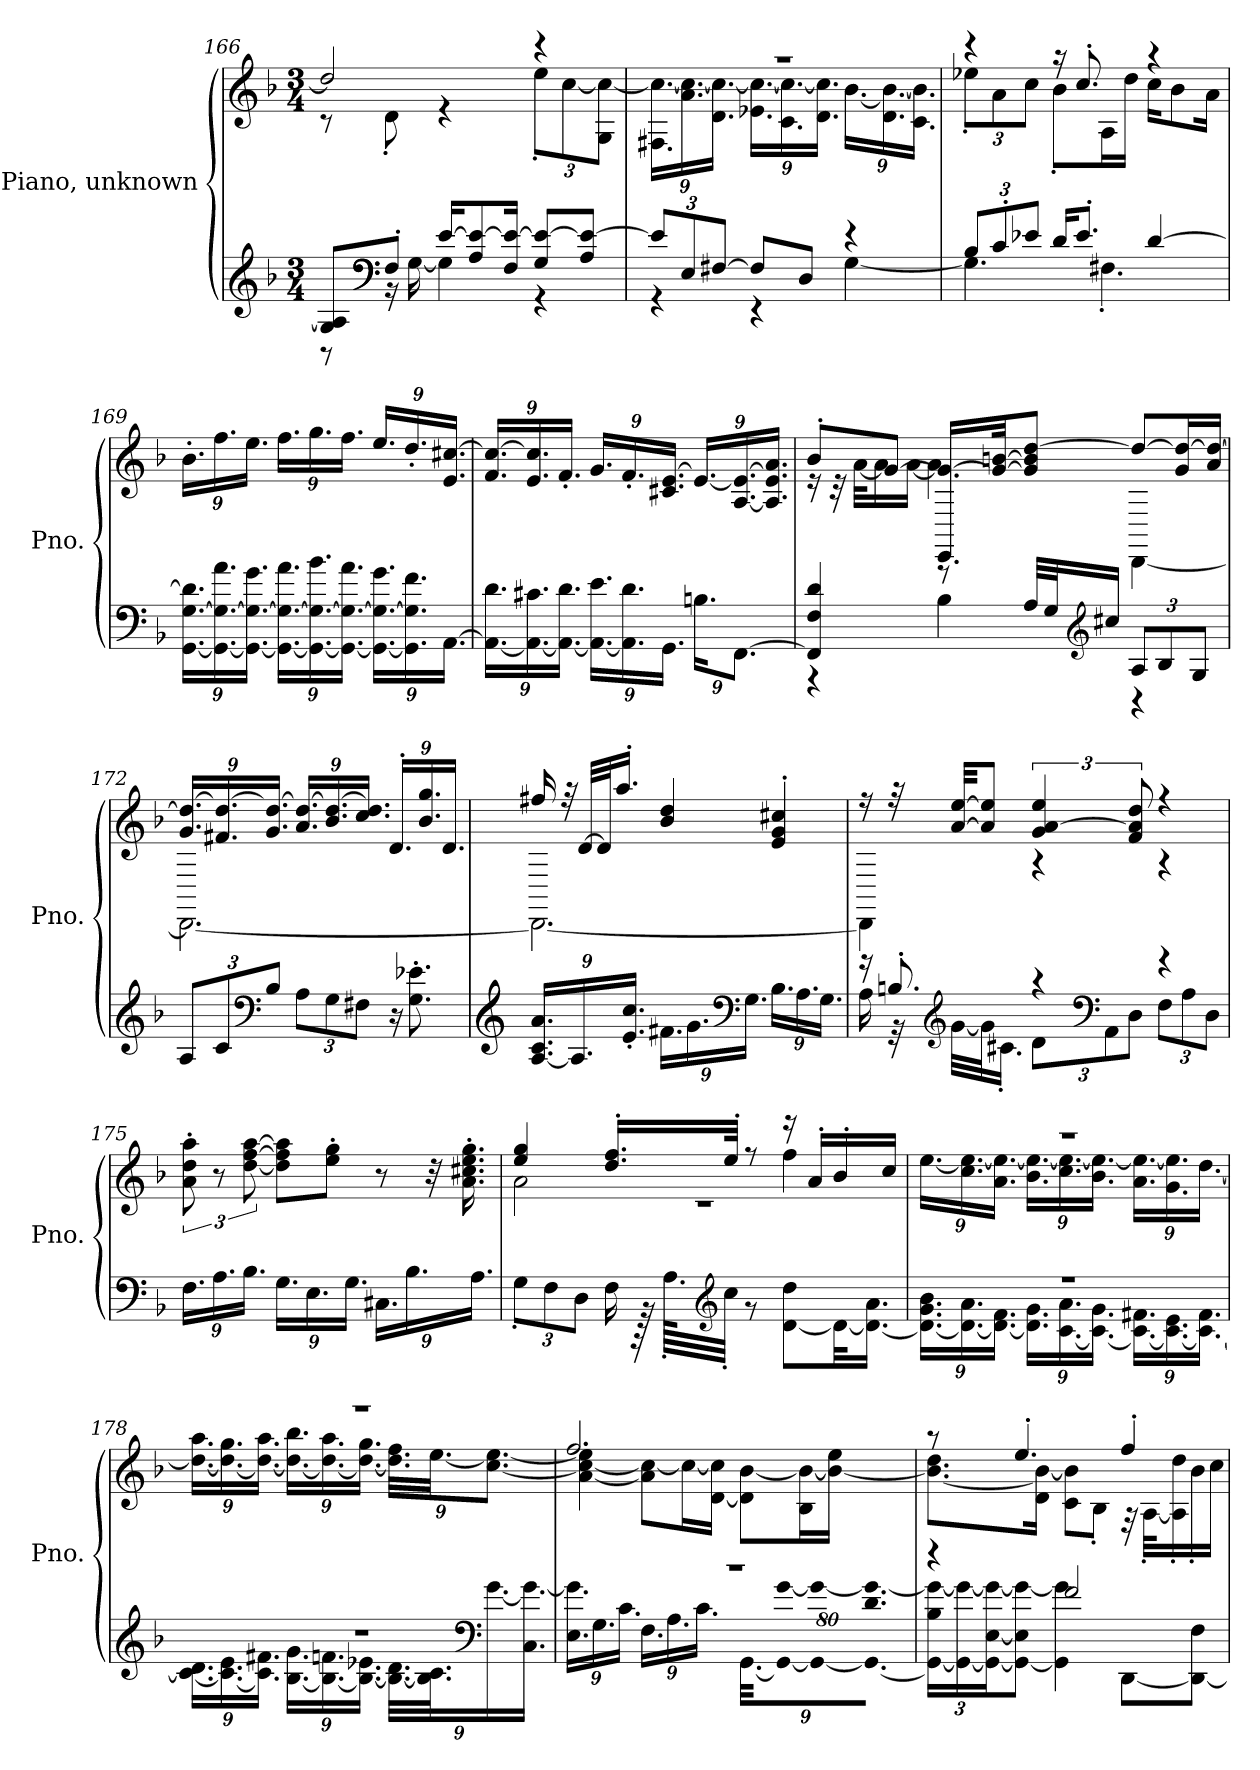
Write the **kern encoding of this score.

**kern	**kern
*part1	*part1
*staff2	*staff1
*I"Piano, unknown	*
*I'Pno.	*
*clefG2	*clefG2
*k[b-]	*k[b-]
*M3/4	*M3/4
=166	=166
*^	*^
8G/ 8A/]L	8r	2dd/]	8r
*clefF4	*	*	*
8F'/J	16r	.	8d'\
.	[16G\	.	.
[16e/KL	4G\]	.	4r
8A/ 8e/_	.	.	.
16F/ 16e/_Jk	.	.	.
*	*	*	*Xbrackettup
8G/ 8e/_L	4r	4r	12ee'\L
.	.	.	[12cc\
8A/ 8e/_J	.	.	.
.	.	.	12G\ 12cc\_J
!!LO:LB:g=z	!!
=167	=167	=167	=167
*Xbrackettup	*	*	*
12e/L]	4r	2.r	18.F#X\ 18.cc\_LL
12E/	.	.	18.a\ 18.cc\_
[12F#X/J	.	.	18.d\ 18.cc\_JJ
8F#/L]	4r	.	18.e-X\ 18.cc\_LL
.	.	.	18.c\ 18.cc\_
8D/J	.	.	.
.	.	.	18.d\ 18.cc\]JJ
4r	[4G\	.	[18.b-\LL
.	.	.	18.d\ 18.b-\_
.	.	.	18.c\ 18.b-\]JJ
=168	=168	=168	=168
12B-/L	4.G\]	4r	12ee-X'\L
12c'/	.	.	12a\
12e-X/J	.	.	12cc\J
16d/KL	.	16r	8b-'\L
8.e-'/J	.	8.cc'/	.
.	4.F#X'\	.	16A\L
.	.	.	16dd\JJ
[4d/	.	4r	16cc\KL
.	.	.	8b-\
.	.	.	16a\Jk
*v	*v	*	*
*	*v	*v
!!LO:PB:g=z
=169	=169
[18.GG\ [18.G\ 18.d\]LL	18.b-'\LL
18.GG\_ 18.G\_ 18.a\	18.ff\
18.GG\_ 18.G\_ 18.g\JJ	18.ee\JJ
18.GG\_ 18.G\_ 18.a\LL	18.ff\LL
18.GG\_ 18.G\_ 18.b-\	18.gg\
18.GG\_ 18.G\_ 18.a\JJ	18.ff\JJ
18.GG\_ 18.G\_ 18.g\LL	18.ee/LL
18.GG\] 18.G\] 18.f\	18.dd'/
[18.AA\JJ	18.e/ [18.cc#X/JJ
=170	=170
18.AA\_ 18.d\LL	18.f/ 18.cc#/_LL
18.AA\_ 18.c#X\	18.e/ 18.cc#/]
18.AA\_ 18.d\JJ	18.f'/JJ
18.AA\_ 18.e\LL	18.g/LL
18.AA\] 18.d\	18.f'/
18.GG\JJ	18.c#X/ [18.e/JJ
18.Bn\KL	18.e/LL_
[9.FF\J	[18.A/ 18.e/_
.	18.A/] 18.e/] 18.a/JJ
!!LO:LB:g=z
=171	=171
*^	*^
4FF/] 4F/ 4d/	4r	8b-'/L	16r
.	.	.	32r
.	.	.	[32a\KLL
.	.	[8g/J	16a\]
.	.	.	[16a\JJ
8r	4B-\	16.EE/ 16.g/_LL	4a\]
.	.	32g/_ [32bn/JK	.
32A/LLL	.	8g/] 8b/] [8dd/J	.
32G/J	.	.	.
*clefG2	*	*	*
16cc#X/JJ	.	.	.
12A/L	4r	8dd/L_	[4DD\
12B-/	.	.	.
.	.	16g/ 16dd/_L	.
12G/J	.	.	.
.	.	16a/ 16dd/_JJ	.
*v	*v	*	*
=172	=172	=172
12A/L	18.g/ 18.dd/_LL	2.DD\_
12c/	18.f#X/ 18.dd/_	.
*clefF4	*	*
12B-/J	18.g/ 18.dd/_JJ	.
12A\L	18.a/ 18.dd/_LL	.
12G\	18.b-/ 18.dd/_	.
12F#X\J	18.cc/ 18.dd/]JJ	.
16r	18.d'/LL	.
8.G\' 8.e-X\'	.	.
.	18.b-/ 18.gg/	.
.	18.d/JJ	.
!!LO:LB:g=z	!!
=173	=173	=173
*clefG2	*	*
[18.A/ 18.c/ 18.a/LL	16ff#X/	2.DD\_
.	32r	.
18.A/]	.	.
.	[32d/LLL	.
.	32d/J]	.
.	16.aa'/JJ	.
18.e/' 18.cc/'JJ	.	.
18.f#X\LL	4b-/ 4dd/	.
18.g\	.	.
*clefF4	*	*
18.G\JJ	.	.
18.B-\LL	4e/' 4g/' 4cc#X/'	.
18.A\	.	.
18.G\JJ	.	.
=174	=174	=174
*^	*	*
16r	16A\	16r	4DD\]
8.Bn'/	32r	32r	.
*clefG2	*	*	*
.	[32g\LLL	[32a/ [32ee/KKL	.
.	32g\J]	8a/] 8ee/]J	.
.	16.c#X'\JJ	.	.
*	*	*brackettup	*
4r	12d\L	6g/ [6a/ 6ee/	4r
*clefF4	*	*	*
.	12AA\	.	.
.	12D\J	12f/ 12a/] 12dd/	.
4r	12F\L	4r	4r
.	12A\	.	.
.	12D\J	.	.
*v	*v	*	*
*	*v	*v
!!LO:LB:g=z
=175	=175
18.F\LL	12a\' 12dd\' 12aa\'
18.A\	12r
18.B-\JJ	[12dd\ [12ff\ [12aa\
18.G\LL	8dd\] 8ff\] 8aa\]L
18.E\	.
.	8ee\' 8gg\'J
18.G\JJ	.
18.C#X\LL	8r
18.B-\	.
.	32r
.	16.a\' 16.cc#X\' 16.ee\' 16.gg\'
18.A\JJ	.
=176	=176
*^	*^
2.r	12G'\L	4ee/ 4gg/	2a\
.	12F\	.	.
.	12D\J	.	.
.	16F\	16.dd/' 16.ff/'LL	.
.	128r	.	.
.	64.A'\KLLL	.	.
*clefG2	*	*	*
.	32cc'\JJJ	32ee'/JJk	.
.	8r	8r	.
.	[8d\ 8dd\L	16r	4ff\
.	.	16a'/LL	.
.	32d\KL_	16b-'/	.
.	16.d\_ 16.a\JJ	.	.
.	.	16cc/JJ	.
!!LO:LB:g=z	!!
=177	=177	=177	=177
*	*	*	*Xbrackettup
2.r	18.d\_ 18.g\ 18.b-\LL	2.r	[18.ee\LL
.	18.d\_ 18.a\	.	18.cc\ 18.ee\_
.	18.d\_ 18.f\JJ	.	18.a\ 18.ee\_JJ
.	18.d\] 18.g\LL	.	18.b-\ 18.ee\_LL
.	[18.c\ 18.a\	.	18.cc\ 18.ee\_
.	18.c\_ 18.g\JJ	.	18.b-\ 18.ee\_JJ
.	18.c\_ 18.f#X\LL	.	18.a\ 18.ee\_LL
.	18.c\_ 18.e\	.	18.g\ 18.ee\]
.	18.c\_ 18.f#\JJ	.	[18.dd\JJ
=178	=178	=178	=178
2.r	18.c\_ 18.d\LL	2.r	18.dd\_ 18.aa\LL
.	18.c\_ 18.e\	.	18.dd\_ 18.gg\
.	18.c\] 18.f#X\JJ	.	18.dd\_ 18.aa\JJ
.	[18.B-\ 18.g\LL	.	18.dd\_ 18.bb-\LL
.	18.B-\_ 18.fn\	.	18.dd\_ 18.aa\
.	18.B-\_ 18.e-X\JJ	.	18.dd\_ 18.gg\JJ
.	36.B-\_ 36.d\LLL	.	36.dd\] 36.ff\LLL
.	36.B-\] 36.c\J	.	[36.ee\JJ
*clefF4	*	*	*
.	[18.g\	.	[9.cc\ 9.ee\_J
.	18.C\ 18.g\_JJ	.	.
!!LO:LB:g=z	!!
=179	=179	=179	=179
2.r	18.E\ 18.g\]LL	2.ff/	[4a\ 4cc\_ 4ee\]
.	18.G\	.	.
.	18.c\JJ	.	.
.	18.F\LL	.	8a\] 8cc\_L
.	18.A\	.	.
.	.	.	16cc\L_
.	18.c\JJ	.	.
.	.	.	[16d\ 16cc\]JJ
.	[36.GG\KKL	.	8d\] [8b-\L
!	!LO:N:vis=8	!	!
.	640%71GG\_ [640%71g\	.	.
.	.	.	16B-\ 16b-\_L
!	!LO:N:vis=64	!	!
.	640%9GG\_ 640%9g\_KKL	.	.
.	18.GG\_ 18.d\ 18.g\_JJ	.	.
.	.	.	16b-\_ 16ee\JJ
=180	=180	=180	=180
4r	24GG\_ 24B-\ 24g\_LL	8r	8.b-\_ 8.dd\L
.	24GG\_ 24g\_	.	.
.	24GG\_ [24E\ 24g\_J	.	.
.	8GG\_ 8E\] 8g\_J	4.ee'/	.
.	.	.	16d\ 16b-\_Jk
2f/	4GG\] 4g\]	.	8c\ 8b-\]L
.	.	.	8B-'\J
.	[8DD\L	4ff'/	32r
.	.	.	[32A'\KLL
.	.	.	16A\]' 16dd\'
.	8DD\_ 8F\J	.	16b-'\
.	.	.	16cc\JJ
*v	*v	*	*
*	*v	*v
=	=
*-	*-
